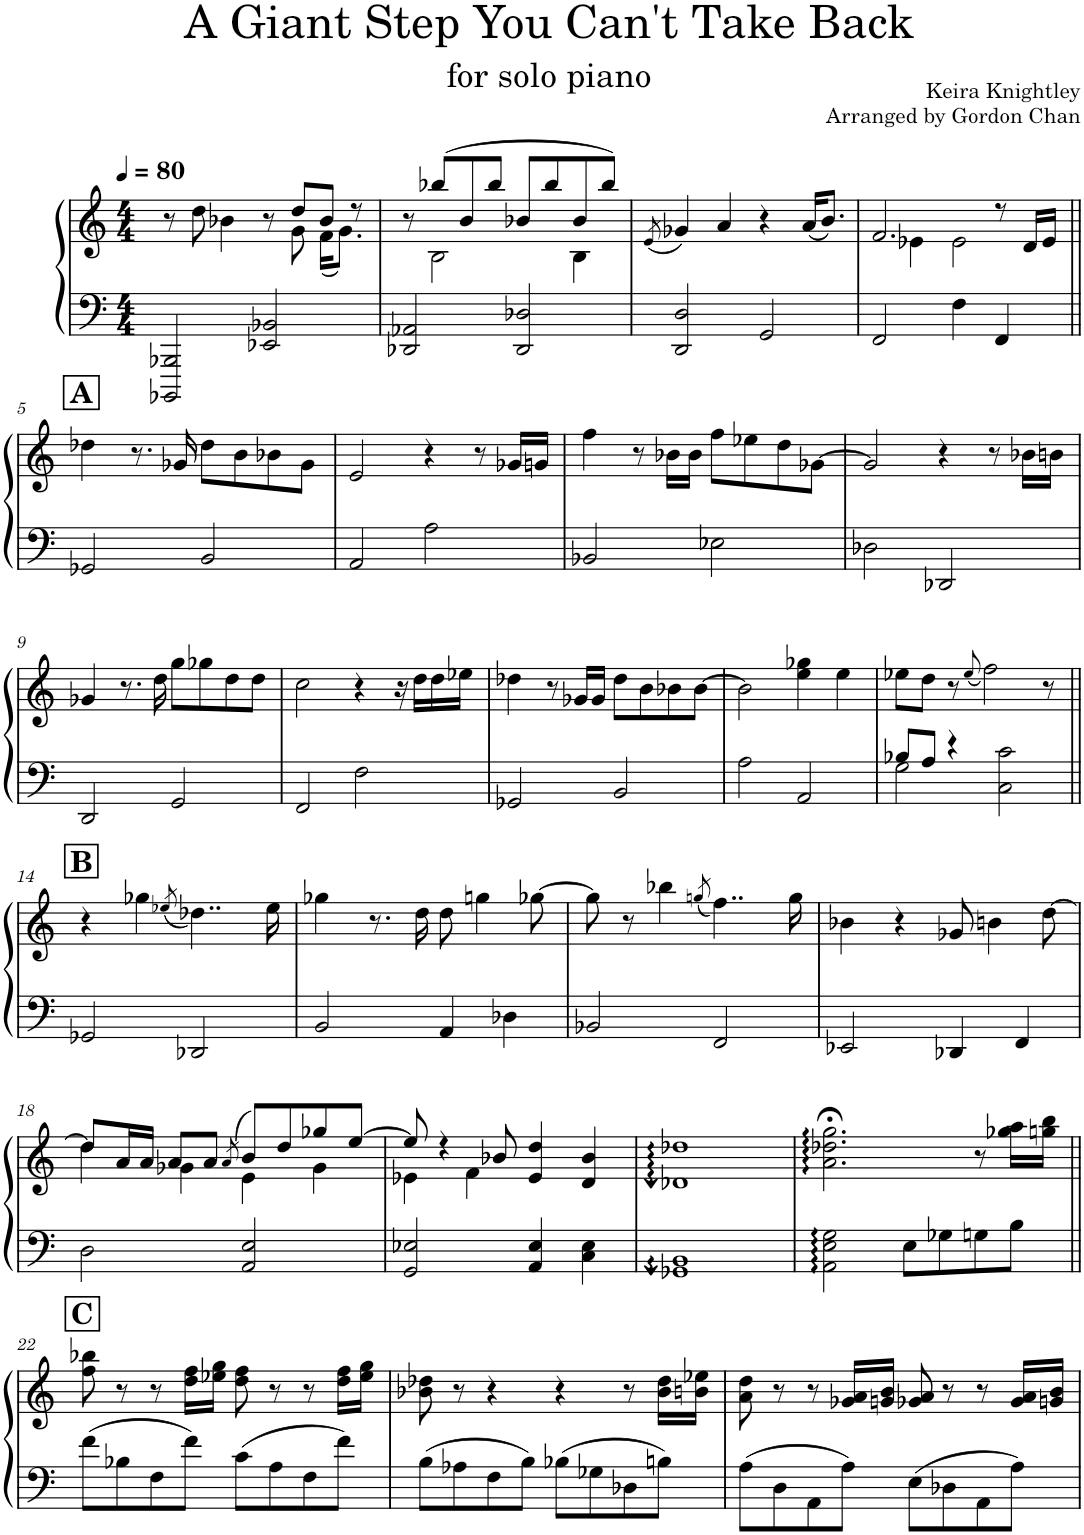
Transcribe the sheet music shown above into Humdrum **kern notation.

**kern	**kern
*part1	*part1
*staff2	*staff1
*I"Piano	*
*I'Pno.	*
*clefF4	*clefG2
*k[]	*k[]
*M4/4	*M4/4
*MM80	*MM80
=1	=1
*	*^
2BBBB-X/ 2BBB-X/	8r	8ryy
*	*v	*v
.	8dd\
.	4b-X\
2EE-X/ 2BB-X/	8r
*	*^
.	8dd/L	8g\
.	8b-/J	(16f\KL
.	.	8.g\J)
.	8r	.
=2	=2	=2
2DD-X/ 2AA-X/	8r	8ryy
.	(8bb-X/L	2B\
.	8b/	.
.	8bb-/J	.
2DD-/ 2D-X/	8b-X/L	.
.	8bb-/	8ryy
.	8b-/	4B\
.	8bb-/J)	.
*	*v	*v
=3	=3
.	(8qe/
2DD/ 2D/	4g-X/)
.	4a/
2GG/	4r
.	(16a/KL
.	8.b/J)
=4	=4
*	*^
2FF/	2.f/	4ryy
.	.	4e-X\
4F\	.	2e-\
4FF/	8r	.
.	16d/LL	.
.	16e-/JJ	.
*	*v	*v
!!LO:LB:g=z
!!LO:REH:place=s1:a:B:cj:fs=14:t=A
=5||	=5||
2GG-X/	4dd-X\
.	8.r
.	16g-X/
2BB/	8dd-\L
.	8b\
.	8b-X\
.	8g-\J
=6	=6
2AA/	2e/
2A\	4r
.	8r
.	16g-X/LL
.	16gn/JJ
=7	=7
2BB-X/	4ff\
.	8r
.	16b-X\LL
.	16b-\JJ
2E-X\	8ff\L
.	8ee-X\
.	8dd\
.	[8g-X\J
=8	=8
2D-X\	2g-/]
2DD-X/	4r
.	8r
.	16b-X\LL
.	16bn\JJ
!!LO:LB:g=z
=9	=9
2DD/	4g-X/
.	8.r
.	16dd\
2GG/	8gg\L
.	8gg-X\
.	8dd\
.	8dd\J
=10	=10
2FF/	2cc\
2F\	4r
.	16r
.	16dd\LL
.	16dd\
.	16ee-X\JJ
=11	=11
2GG-X/	4dd-X\
.	8r
.	16g-X/LL
.	16g-/JJ
2BB/	8dd-\L
.	8b\
.	8b-X\
.	[8b-\J
=12	=12
2A\	2b-\]
2AA/	4ee\ 4gg-X\
.	4ee\
=13	=13
*^	*
8B-X/L	2G\	8ee-X\L
8A/J	.	8dd\J
4r	.	8r
.	.	(8qee-/
.	.	2ff\)
2C\ 2c\	2ryy	.
.	.	8r
*v	*v	*
!!LO:LB:g=z
!!LO:REH:place=s1:a:B:cj:fs=14:t=B
=14||	=14||
2GG-X/	4r
.	4gg-X\
.	(8qee-X/
2DD-X/	4..dd-X\)
.	16ee-\
=15	=15
2BB/	4gg-X\
.	8.r
.	16dd\
4AA/	8dd\
.	4ggn\
4D-X\	.
.	[8gg-X\
=16	=16
2BB-X/	8gg-\]
.	8r
.	4bb-X\
.	(8qggn/
2FF/	4..ff\)
.	16gg\
=17	=17
2EE-X/	4b-X\
.	4r
4DD-X/	8g-X/
.	4bn\
4FF/	.
.	[8dd\
!!LO:LB:g=z
=18	=18
*	*^
2D\	8dd/L]	4dd\
.	16a/L	.
.	16a/JJ	.
.	8a/L	4g-X\
.	8a/J	.
.	(8qa/	.
2AA/ 2E/	8b/L)	4e\
.	8dd/	.
.	8gg-X/	4g-\
.	[8ee/J	.
=19	=19	=19
2GG/ 2E-X/	8ee/]	4e-X\
.	4r	.
.	.	4f\
.	8b-X/	.
4AA/ 4E-/	4e-/ 4dd/	2ryy
4C\ 4E-\	4d/ 4b-/	.
*	*v	*v
=20	=20
1GG-X 1BB	1d-X 1dd-X
=21	=21
2AA\ 2E\ 2G\	2.a\;< 2.dd-X\;< 2.gg\;<
8E\L	.
8G-X\	.
8Gn\	8r
8B\J	16gg-X\ 16aa\LL
.	16ggn\ 16bb\JJ
!!LO:LB:g=z
!!LO:REH:place=s1:a:B:cj:fs=14:t=C
=22||	=22||
8f\L	8ff\ 8bb-X\
8B-X\	8r
8F\	8r
8f\J	16dd\ 16ff\LL
.	16ee-X\ 16gg\JJ
8c\L	8dd\ 8ff\
8A\	8r
8F\	8r
8f\J	16dd\ 16ff\LL
.	16ee-\ 16gg\JJ
=23	=23
8B\L	8b-X\ 8dd-X\
8A-X\	8r
8F\	4r
8B\J	.
8B-X\L	4r
8G-X\	.
8D-X\	8r
8Bn\J	16b-\ 16dd-\LL
.	16bn\ 16ee-X\JJ
=24	=24
8A\L	8a\ 8dd\
8D\	8r
8AA\	8r
8A\J	16g-X/ 16a/LL
.	16gn/ 16b/JJ
8E\L	8g-X/ 8a/
8D-X\	8r
8AA\	8r
8A\J	16g-/ 16a/LL
.	16gn/ 16b/JJ
=	=
*-	*-
